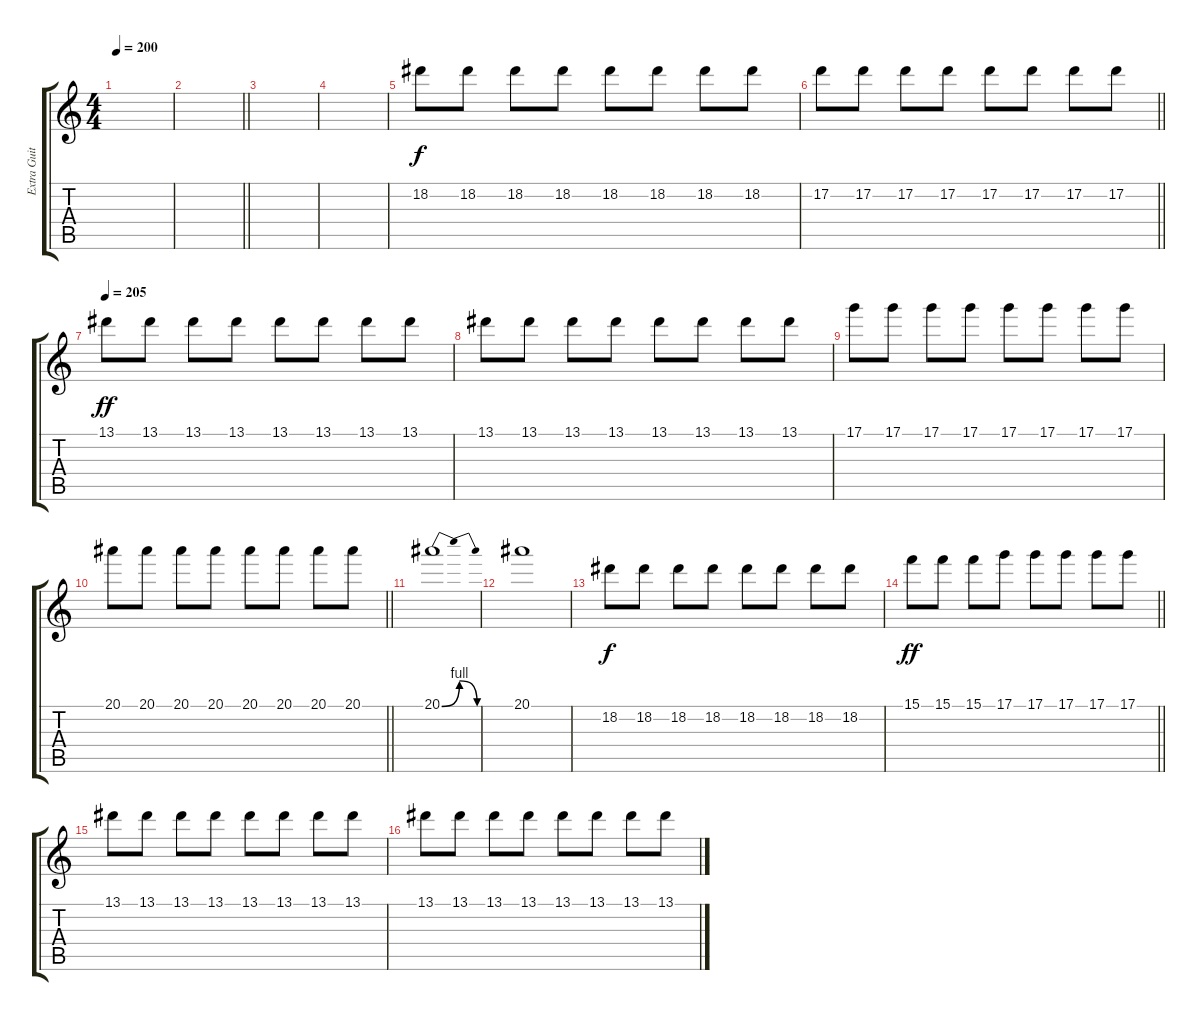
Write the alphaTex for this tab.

\track ("Extra Guitar 2" "Extra Guit") {instrument overdrivenguitar}
\staff {score tabs}
\tuning (D4 A3 F3 C3 G2 C2) {hide}
\ts (4 4)
\tempo 200
\clef g2
\ks c
|
\barLineRight lightlight
|
|
|
18.2.8 18.2.8 18.2.8 18.2.8 18.2.8 18.2.8 18.2.8 18.2.8 |
\barLineRight lightlight
17.2.8 17.2.8 17.2.8 17.2.8 17.2.8 17.2.8 17.2.8 17.2.8 |
\tempo 205
13.1.8{dy ff} 13.1.8 13.1.8 13.1.8 13.1.8 13.1.8 13.1.8 13.1.8 |
13.1.8 13.1.8 13.1.8 13.1.8 13.1.8 13.1.8 13.1.8 13.1.8 |
17.1.8 17.1.8 17.1.8 17.1.8 17.1.8 17.1.8 17.1.8 17.1.8 |
\barLineRight lightlight
20.1.8 20.1.8 20.1.8 20.1.8 20.1.8 20.1.8 20.1.8 20.1.8 |
20.1{be (bendrelease 0 0 15 4 45 4 60 0)}.1 |
20.1.1 |
18.2.8{dy f} 18.2.8 18.2.8 18.2.8 18.2.8 18.2.8 18.2.8 18.2.8 |
\barLineRight lightlight
15.1.8{dy ff} 15.1.8 15.1.8 17.1.8 17.1.8 17.1.8 17.1.8 17.1.8 |
13.1.8 13.1.8 13.1.8 13.1.8 13.1.8 13.1.8 13.1.8 13.1.8 |
13.1.8 13.1.8 13.1.8 13.1.8 13.1.8 13.1.8 13.1.8 13.1.8
